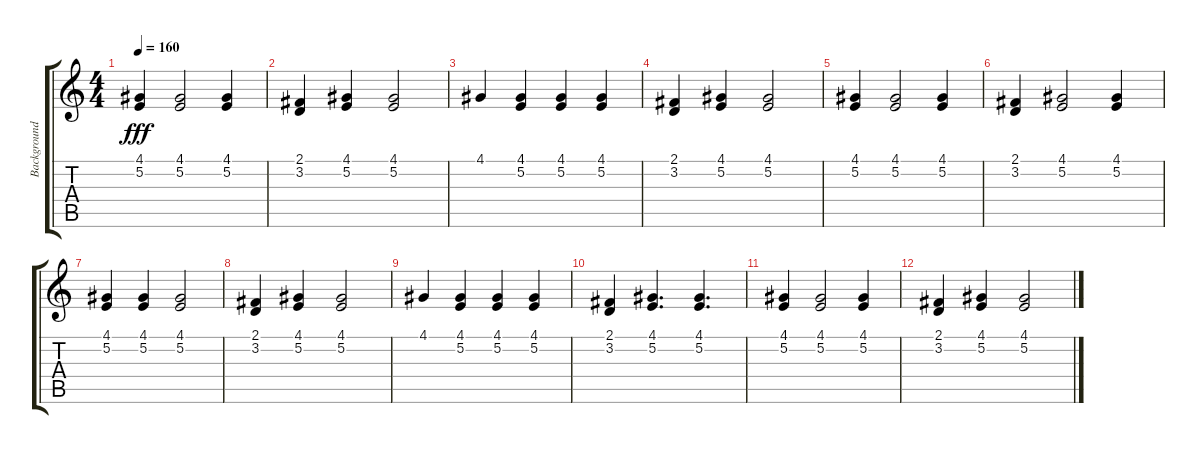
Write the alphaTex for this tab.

\track ("Background Vocals" "Background") {instrument choiraahs}
\staff {score tabs}
\tuning (E4 B3 G3 D3 A2 E2) {hide}
\ts (4 4)
\tempo 160
\clef g2
\ks c
(4.1 5.2).4{dy fff} (4.1 5.2).2 (4.1 5.2).4 |
(2.1 3.2).4 (4.1 5.2).4 (4.1 5.2).2 |
4.1.4 (4.1 5.2).4 (4.1 5.2).4 (4.1 5.2).4 |
(2.1 3.2).4 (4.1 5.2).4 (4.1 5.2).2 |
(4.1 5.2).4 (4.1 5.2).2 (4.1 5.2).4 |
(2.1 3.2).4 (4.1 5.2).2 (4.1 5.2).4 |
(4.1 5.2).4 (4.1 5.2).4 (4.1 5.2).2 |
(2.1 3.2).4 (4.1 5.2).4 (4.1 5.2).2 |
4.1.4 (4.1 5.2).4 (4.1 5.2).4 (4.1 5.2).4 |
(2.1 3.2).4 (4.1 5.2).4{d} (4.1 5.2).4{d} |
(4.1 5.2).4 (4.1 5.2).2 (4.1 5.2).4 |
(2.1 3.2).4 (4.1 5.2).4 (4.1 5.2).2
